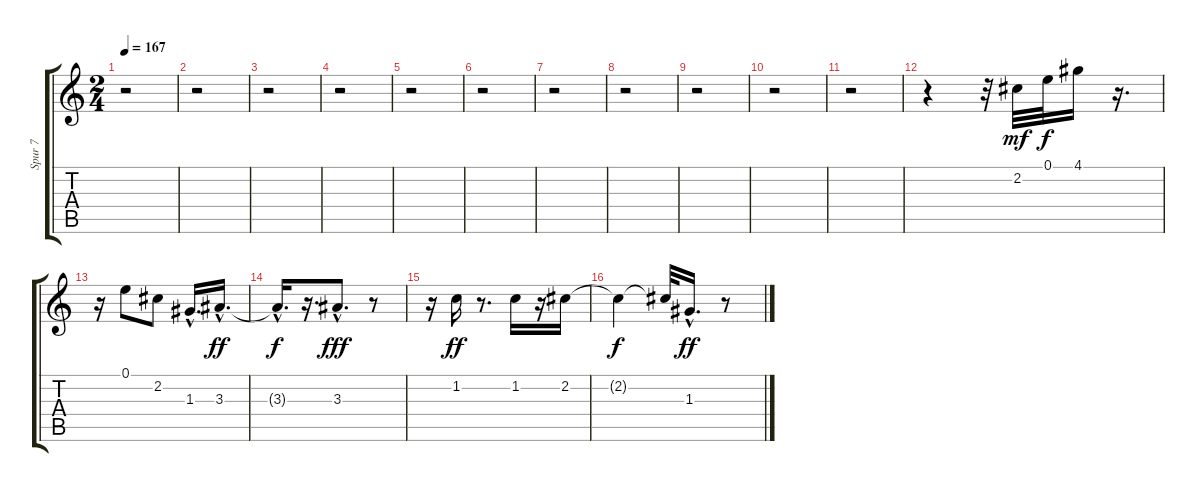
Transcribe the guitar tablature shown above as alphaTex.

\track ("Spur 7" "Spur 7") {instrument electricguitarclean}
\staff {score tabs}
\tuning (E4 B3 G3 D3 A2 E2) {hide}
\ts (2 4)
\tempo 167
\clef g2
\ks c
r.2{dy fff} |
r.2 |
r.2 |
r.2 |
r.2 |
r.2 |
r.2 |
r.2 |
r.2 |
r.2 |
r.2 |
r.4 r.32 2.2.32{dy mf} 0.1.32{dy f} 4.1.16 r.16{d} |
r.16 0.1.8 2.2.8 1.3{hac}.16{d} 3.3{hac}.16{d dy ff} |
3.3{hac t}.16{d dy f} r.16{d} 3.3{hac}.8{d dy fff} r.8 |
r.16 1.2.16{dy ff} r.8{d} 1.2.16 r.16 2.2.16 |
2.2{t}.4{dy f} 2.2{t}.32 1.3{hac}.16{d dy ff} r.8
